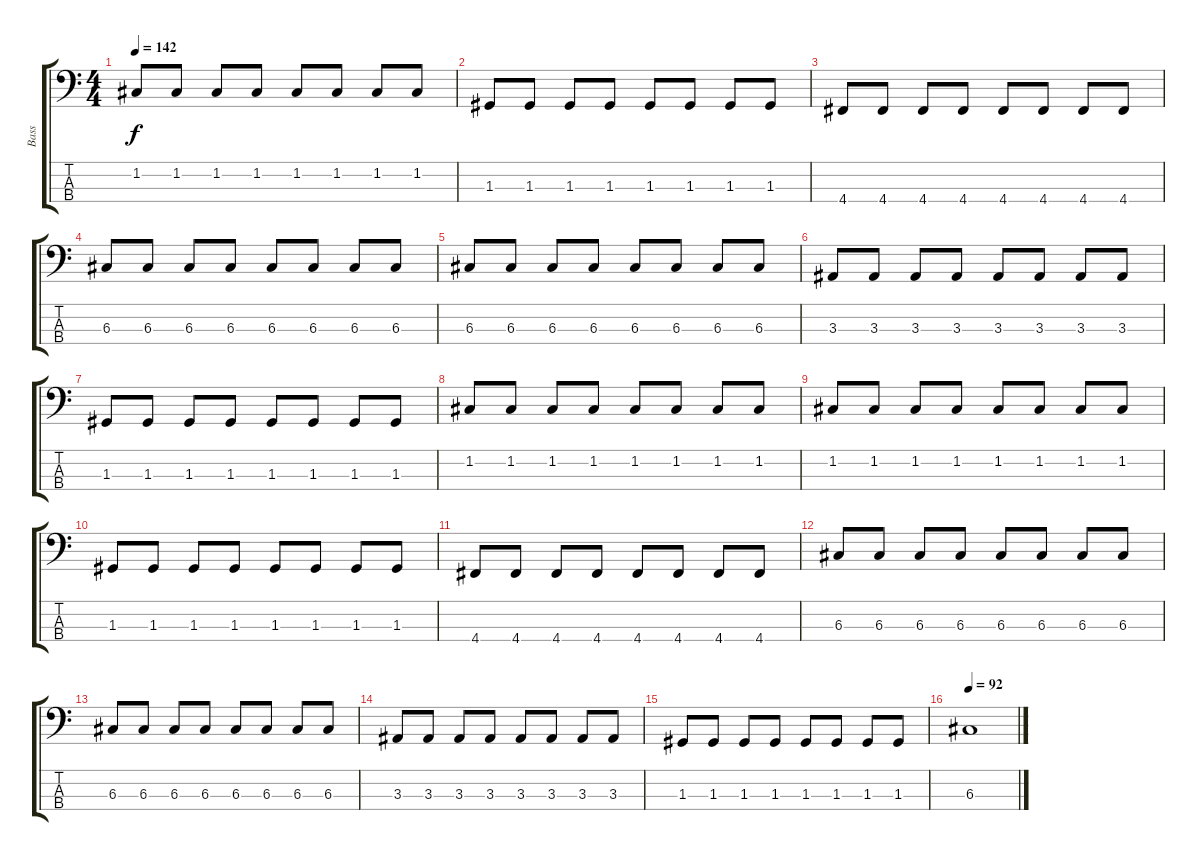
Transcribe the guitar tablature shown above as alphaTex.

\track ("Bass" "Bass") {instrument electricbassfinger}
\staff {score tabs}
\tuning (F2 C2 G1 D1) {hide}
\ts (4 4)
\tempo 142
\clef f4
\ks c
1.2.8{dy f} 1.2.8 1.2.8 1.2.8 1.2.8 1.2.8 1.2.8 1.2.8 |
1.3.8 1.3.8 1.3.8 1.3.8 1.3.8 1.3.8 1.3.8 1.3.8 |
4.4.8 4.4.8 4.4.8 4.4.8 4.4.8 4.4.8 4.4.8 4.4.8 |
6.3.8 6.3.8 6.3.8 6.3.8 6.3.8 6.3.8 6.3.8 6.3.8 |
6.3.8 6.3.8 6.3.8 6.3.8 6.3.8 6.3.8 6.3.8 6.3.8 |
3.3.8 3.3.8 3.3.8 3.3.8 3.3.8 3.3.8 3.3.8 3.3.8 |
1.3.8 1.3.8 1.3.8 1.3.8 1.3.8 1.3.8 1.3.8 1.3.8 |
1.2.8 1.2.8 1.2.8 1.2.8 1.2.8 1.2.8 1.2.8 1.2.8 |
1.2.8 1.2.8 1.2.8 1.2.8 1.2.8 1.2.8 1.2.8 1.2.8 |
1.3.8 1.3.8 1.3.8 1.3.8 1.3.8 1.3.8 1.3.8 1.3.8 |
4.4.8 4.4.8 4.4.8 4.4.8 4.4.8 4.4.8 4.4.8 4.4.8 |
6.3.8 6.3.8 6.3.8 6.3.8 6.3.8 6.3.8 6.3.8 6.3.8 |
6.3.8 6.3.8 6.3.8 6.3.8 6.3.8 6.3.8 6.3.8 6.3.8 |
3.3.8 3.3.8 3.3.8 3.3.8 3.3.8 3.3.8 3.3.8 3.3.8 |
1.3.8 1.3.8 1.3.8 1.3.8 1.3.8 1.3.8 1.3.8 1.3.8 |
\tempo 92
6.3.1
